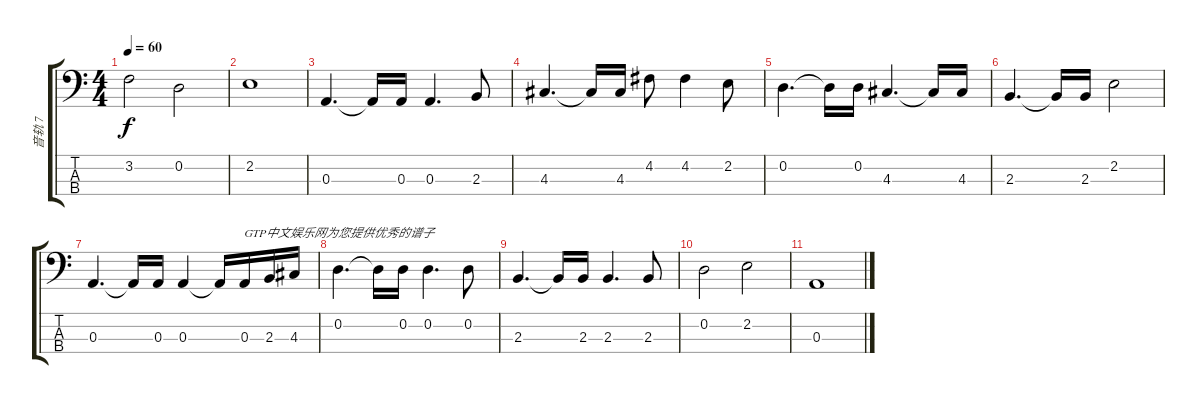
\track ("音轨 7" "音轨 7") {instrument electricbasspick}
\staff {score tabs}
\tuning (G2 D2 A1 E1) {hide}
\ts (4 4)
\tempo 60
\clef f4
\ks c
3.2.2{dy f} 0.2.2 |
2.2.1 |
0.3.4{d} 0.3{t}.16 0.3.16 0.3.4{d} 2.3.8 |
4.3.4{d} 4.3{t}.16 4.3.16 4.2.8 4.2.4 2.2.8 |
0.2.4{d} 0.2{t}.16 0.2.16 4.3.4{d} 4.3{t}.16 4.3.16 |
2.3.4{d} 2.3{t}.16 2.3.16 2.2.2 |
0.3.4{d} 0.3{t}.16 0.3.16 0.3.4 0.3{t}.16 0.3.16{txt "GTP中文娱乐网为您提供优秀的谱子"} 2.3.16 4.3.16 |
0.2.4{d} 0.2{t}.16 0.2.16 0.2.4{d} 0.2.8 |
2.3.4{d} 2.3{t}.16 2.3.16 2.3.4{d} 2.3.8 |
0.2.2 2.2.2 |
0.3.1
